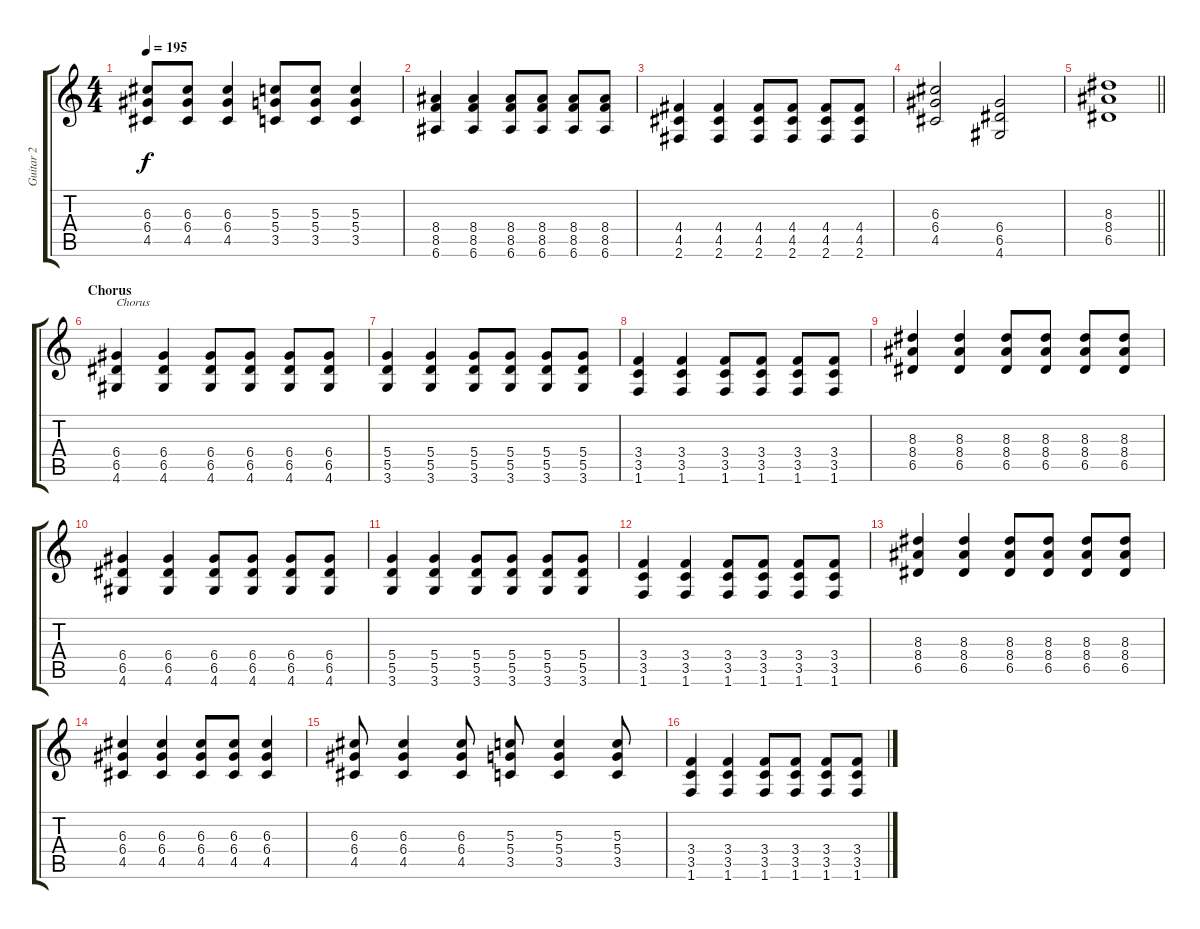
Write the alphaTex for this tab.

\track ("Guitar 2" "Guitar 2") {instrument distortionguitar}
\staff {score tabs}
\tuning (E4 B3 G3 D3 A2 E2) {hide}
\ts (4 4)
\tempo 195
\clef g2
\ks c
(6.3 6.4 4.5).8{dy f} (6.3 6.4 4.5).8 (6.3 6.4 4.5).4 (5.3 5.4 3.5).8 (5.3 5.4 3.5).8 (5.3 5.4 3.5).4 |
(8.4 8.5 6.6).4 (8.4 8.5 6.6).4 (8.4 8.5 6.6).8 (8.4 8.5 6.6).8 (8.4 8.5 6.6).8 (8.4 8.5 6.6).8 |
(4.4 4.5 2.6).4 (4.4 4.5 2.6).4 (4.4 4.5 2.6).8 (4.4 4.5 2.6).8 (4.4 4.5 2.6).8 (4.4 4.5 2.6).8 |
(6.3 6.4 4.5).2 (6.4 6.5 4.6).2 |
\barLineRight lightlight
(8.3 8.4 6.5).1 |
\section ("" "Chorus")
(6.4 6.5 4.6).4{txt "Chorus"} (6.4 6.5 4.6).4 (6.4 6.5 4.6).8 (6.4 6.5 4.6).8 (6.4 6.5 4.6).8 (6.4 6.5 4.6).8 |
(5.4 5.5 3.6).4 (5.4 5.5 3.6).4 (5.4 5.5 3.6).8 (5.4 5.5 3.6).8 (5.4 5.5 3.6).8 (5.4 5.5 3.6).8 |
(3.4 3.5 1.6).4 (3.4 3.5 1.6).4 (3.4 3.5 1.6).8 (3.4 3.5 1.6).8 (3.4 3.5 1.6).8 (3.4 3.5 1.6).8 |
(8.3 8.4 6.5).4 (8.3 8.4 6.5).4 (8.3 8.4 6.5).8 (8.3 8.4 6.5).8 (8.3 8.4 6.5).8 (8.3 8.4 6.5).8 |
(6.4 6.5 4.6).4 (6.4 6.5 4.6).4 (6.4 6.5 4.6).8 (6.4 6.5 4.6).8 (6.4 6.5 4.6).8 (6.4 6.5 4.6).8 |
(5.4 5.5 3.6).4 (5.4 5.5 3.6).4 (5.4 5.5 3.6).8 (5.4 5.5 3.6).8 (5.4 5.5 3.6).8 (5.4 5.5 3.6).8 |
(3.4 3.5 1.6).4 (3.4 3.5 1.6).4 (3.4 3.5 1.6).8 (3.4 3.5 1.6).8 (3.4 3.5 1.6).8 (3.4 3.5 1.6).8 |
(8.3 8.4 6.5).4 (8.3 8.4 6.5).4 (8.3 8.4 6.5).8 (8.3 8.4 6.5).8 (8.3 8.4 6.5).8 (8.3 8.4 6.5).8 |
(6.3 6.4 4.5).4 (6.3 6.4 4.5).4 (6.3 6.4 4.5).8 (6.3 6.4 4.5).8 (6.3 6.4 4.5).4 |
(6.3 6.4 4.5).8 (6.3 6.4 4.5).4 (6.3 6.4 4.5).8 (5.3 5.4 3.5).8 (5.3 5.4 3.5).4 (5.3 5.4 3.5).8 |
(3.4 3.5 1.6).4 (3.4 3.5 1.6).4 (3.4 3.5 1.6).8 (3.4 3.5 1.6).8 (3.4 3.5 1.6).8 (3.4 3.5 1.6).8
